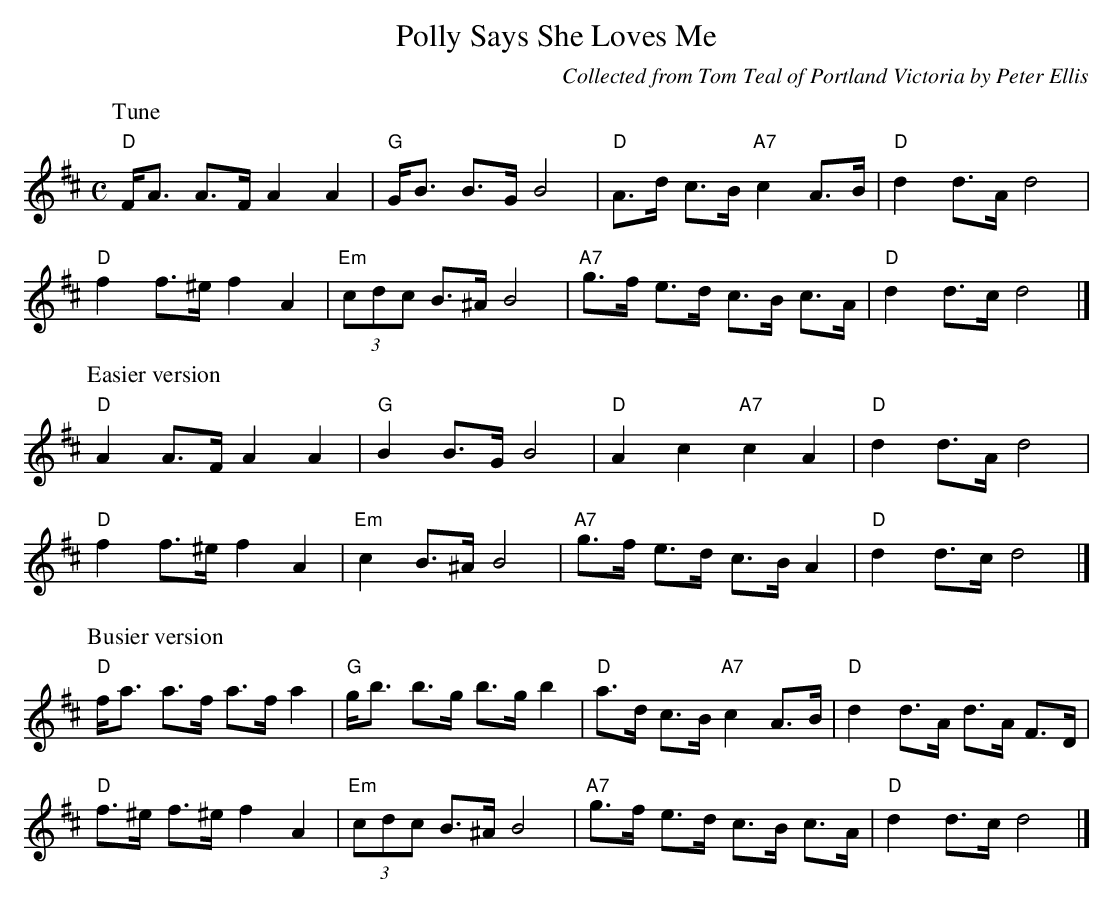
X:1
T:Polly Says She Loves Me
C:Collected from Tom Teal of Portland Victoria by Peter Ellis
M:C
L:1/8
K:D
P:Tune
"D"F<A A>F A2A2|"G"G<B B>G B4|"D"A>d c>B "A7"c2 A>B| "D"d2 d>A d4|
"D"f2 f>^e f2 A2|"Em"(3cdc B>^A B4|"A7"g>f e>d c>B c>A|"D"d2 d>c d4|]
P:Easier version
"D"A2 A>F A2A2|"G"B2 B>G B4|"D"A2 c2 "A7"c2 A2| "D"d2 d>A d4|
"D"f2 f>^e f2 A2|"Em"c2 B>^A B4|"A7"g>f e>d c>B A2|"D"d2 d>c d4|]
P:Busier version
"D"f<a a>f a>f a2|"G"g<b b>g b>gb2|"D"a>d c>B "A7"c2 A>B| "D"d2 d>A d>A F>D|
"D"f>^e f>^e f2 A2|"Em"(3cdc B>^A B4|"A7"g>f e>d c>B c>A|"D"d2 d>c d4|]
